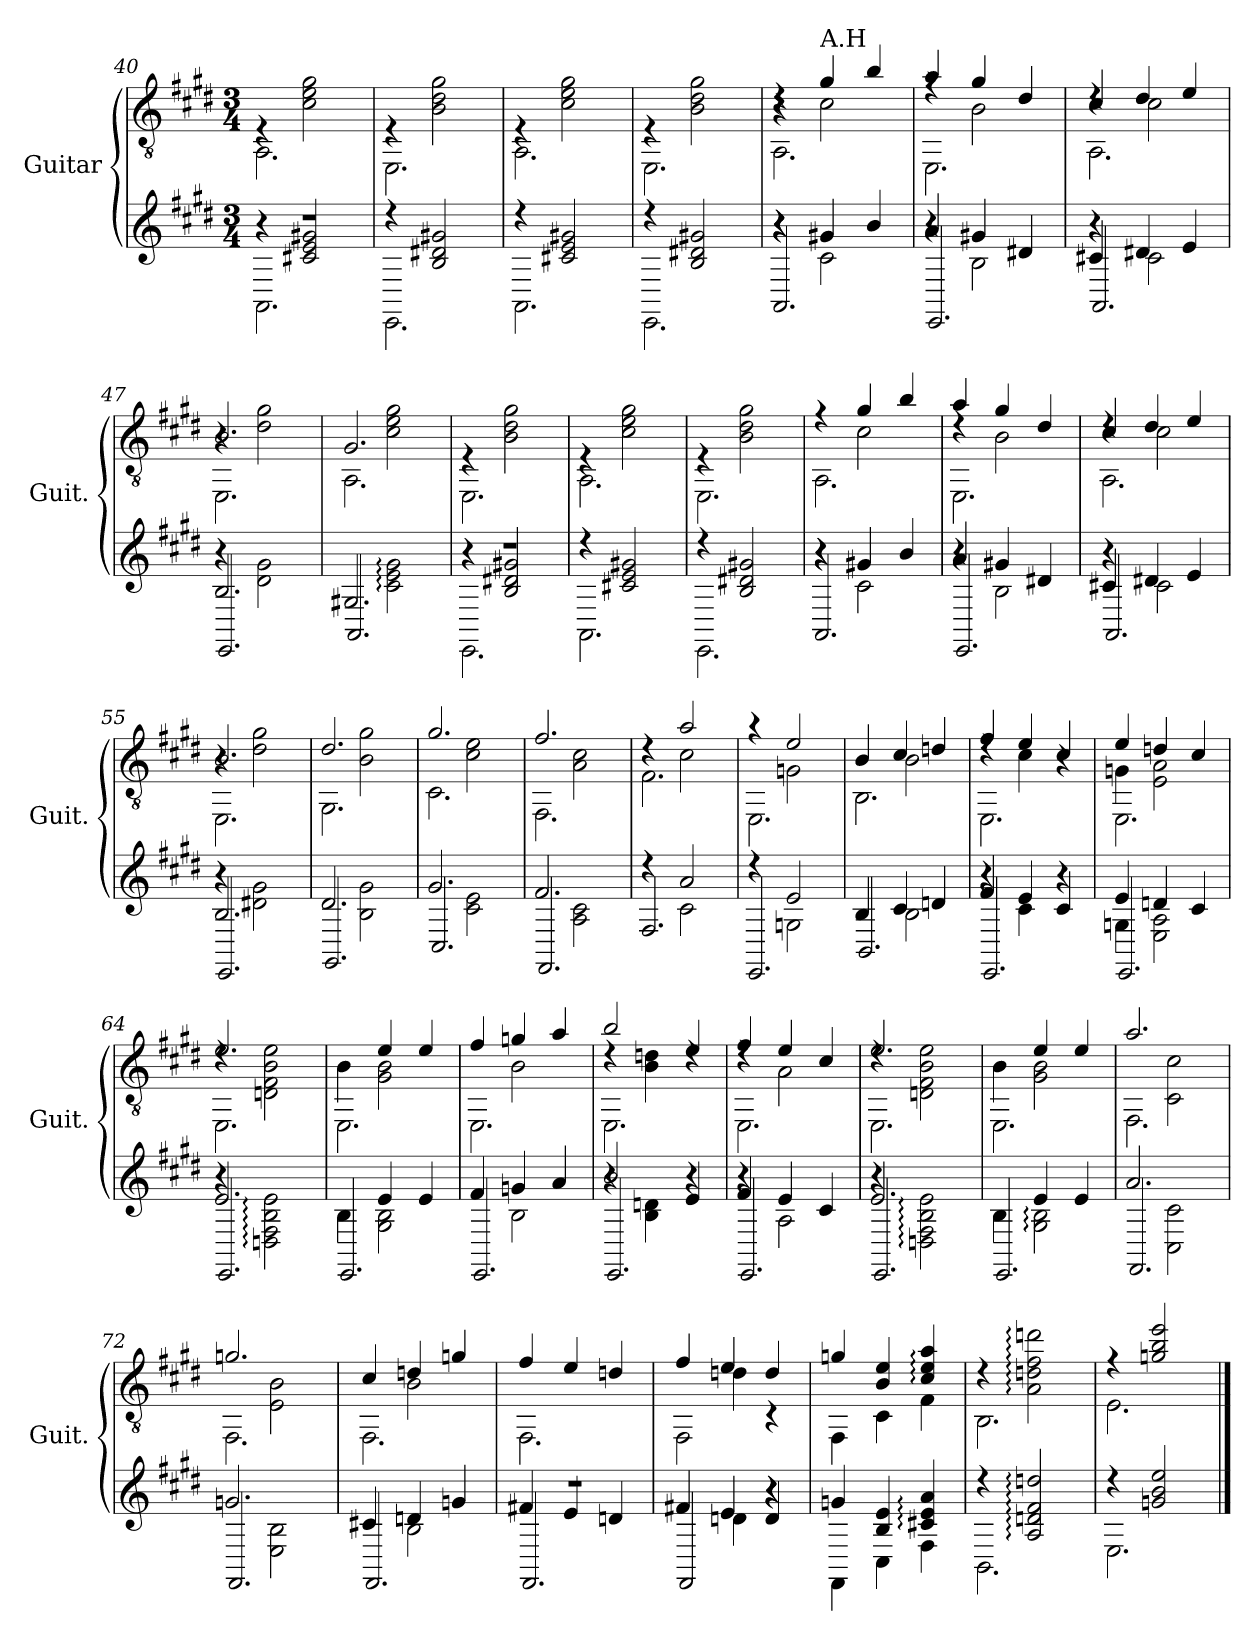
**kern	**kern
*part1	*part1
*staff2	*staff1
*I"Guitar	*
*I'Guit.	*
*	*clefGv2
*k[f#c#g#d#]	*k[f#c#g#d#]
*M3/4	*M3/4
=40	=40
*^	*^
*	*^	*	*^
4r	2.AA	2.r	4rE	2.AA\	2.ryy
2c#X 2e 2g#X	.	.	2c#\ 2e\ 2g#\	.	.
*	*v	*v	*	*	*
*	*	*	*v	*v
=41	=41	=41	=41
4r	2.EE	4rE	2.EE\
2B 2d#X 2g#X	.	2B\ 2d#\ 2g#\	.
=42	=42	=42	=42
4r	2.AA	4rE	2.AA\
2c#X 2e 2g#X	.	2c#\ 2e\ 2g#\	.
=43	=43	=43	=43
4r	2.EE	4rE	2.EE\
2B 2d#X 2g#X	.	2B\ 2d#\ 2g#\	.
!!LO:LB:g=z
=44	=44	=44	=44
*	*^	*	*^
4r	4r	2.AA	4r	4rd	2.AA\
!	!	!	!LO:TX:a:t=A.H	!	!
4g#X	2c#	.	4g#/	2c#\	.
4b	.	.	4b/	.	.
=45	=45	=45	=45	=45	=45
4a	4r	2.EE	4a/	4rf	2.EE\
4g#X	2B	.	4g#/	2B\	.
4d#X	.	.	4d#/	.	.
=46	=46	=46	=46	=46	=46
4c#X	4r	2.AA	4c#/	4rd	2.AA\
4d#X	2c#	.	4d#/	2c#\	.
4e	.	.	4e/	.	.
=47	=47	=47	=47	=47	=47
2.B	4r	2.EE	2.B/	4r	2.EE\
.	2d# 2g#	.	.	2d#\ 2g#\	.
=48	=48	=48	=48	=48	=48
2.G#X	4ryy	2.AA	2.G#/	4ryy	2.AA\
.	2c#: 2e: 2g#:	.	.	2c#\: 2e\: 2g#\:	.
=49	=49	=49	=49	=49	=49
4r	2.EE	2.r	4rE	2.EE\	2.ryy
2B 2d#X 2g#X	.	.	2B\ 2d#\ 2g#\	.	.
*	*v	*v	*	*	*
*	*	*	*v	*v
=50	=50	=50	=50
4r	2.AA	4rE	2.AA\
2c#X 2e 2g#X	.	2c#\ 2e\ 2g#\	.
=51	=51	=51	=51
4r	2.EE	4rE	2.EE\
2B 2d#X 2g#X	.	2B\ 2d#\ 2g#\	.
=52	=52	=52	=52
*	*^	*	*^
4r	4r	2.AA	4rGyy	4rf	2.AA\
4g#X	2c#	.	4g#/	2c#\	.
4b	.	.	4b/	.	.
!!LO:LB:g=z	!!	!!
=53	=53	=53	=53	=53	=53
4a	4r	2.EE	4a/	4rd	2.EE\
4g#X	2B	.	4g#/	2B\	.
4d#X	.	.	4d#/	.	.
=54	=54	=54	=54	=54	=54
4c#X	4r	2.AA	4c#/	4rd	2.AA\
4d#X	2c#	.	4d#/	2c#\	.
4e	.	.	4e/	.	.
=55	=55	=55	=55	=55	=55
2.B	4r	2.EE	2.B/	4r	2.EE\
.	2d#X 2g#	.	.	2d#\ 2g#\	.
=56	=56	=56	=56	=56	=56
2.d#	4ryy	2.GG#	2.d#/	4ryy	2.GG#\
.	2B 2g#	.	.	2B\ 2g#\	.
=57	=57	=57	=57	=57	=57
2.g#	4ryy	2.C#	2.g#/	4ryy	2.C#\
.	2c# 2e	.	.	2c#\ 2e\	.
=58	=58	=58	=58	=58	=58
2.f#	4ryy	2.FF#	2.f#/	4ryy	2.FF#\
.	2A 2c#	.	.	2A\ 2c#\	.
=59	=59	=59	=59	=59	=59
4r	4ryy	2.F#	4rd	4ryy	2.F#\
2a	2c#	.	2a/	2c#\	.
=60	=60	=60	=60	=60	=60
4r	4ryy	2.EE	4r	4ryy	2.EE\
2e	2Gn	.	2e/	2Gn\	.
!!LO:LB:g=z	!!	!!
=61	=61	=61	=61	=61	=61
4B	4ryy	2.BB	4B/	4ryy	2.BB\
4c#	2B	.	4c#/	2B\	.
4dn	.	.	4dn/	.	.
=62	=62	=62	=62	=62	=62
4f#	4r	2.EE	4f#/	4rd	2.EE\
4e	4c#	.	4e/	4c#\	.
4c#	4r	.	4c#/	4r	.
=63	=63	=63	=63	=63	=63
4e	4Gn	2.EE	4e/	4Gn\	2.EE\
4dn	2E 2A	.	4dn/	2E\ 2A\	.
4c#	.	.	4c#/	.	.
=64	=64	=64	=64	=64	=64
2.e	4r	2.EE	2.e/	4rd	2.EE\
.	2Dn: 2F#: 2B: 2e:	.	.	2Dn\: 2F#\: 2B\: 2e\:	.
=65	=65	=65	=65	=65	=65
4ryy	4B	2.EE	4rdyy	4B\	2.EE\
4e	2G# 2B	.	4e/	2G#\ 2B\	.
4e	.	.	4e/	.	.
=66	=66	=66	=66	=66	=66
4f#	4ryy	2.EE	4f#/	4ryy	2.EE\
4gn	2B	.	4gn/	2B\	.
4a	.	.	4a/	.	.
=67	=67	=67	=67	=67	=67
2b	4r	2.EE	2b/	4rd	2.EE\
.	4B 4dn	.	.	4B\ 4dn\	.
4e	4r	.	4e/	4rd	.
!!LO:LB:g=z	!!	!!
=68	=68	=68	=68	=68	=68
4f#	4r	2.EE	4f#/	4rd	2.EE\
4e	2A	.	4e/	2A\	.
4c#	.	.	4c#/	.	.
=69	=69	=69	=69	=69	=69
2.e	4r	2.EE	2.e/	4rd	2.EE\
.	2Dn: 2F#: 2B: 2e:	.	.	2Dn\: 2F#\: 2B\: 2e\:	.
=70	=70	=70	=70	=70	=70
4ryy	4B	2.EE	4rdyy	4B\	2.EE\
4e	2G#: 2B:	.	4e/	2G#\: 2B\:	.
4e	.	.	4e/	.	.
=71	=71	=71	=71	=71	=71
2.a	4ryy	2.FF#	2.a/	4ryy	2.FF#\
.	2C# 2c#	.	.	2C#\ 2c#\	.
=72	=72	=72	=72	=72	=72
2.g	4ryy	2.FF#	2.gn/	4ryy	2.FF#\
.	2E 2B	.	.	2E\ 2B\	.
=73	=73	=73	=73	=73	=73
4c#X	4ryy	2.FF#	4c#/	4ryy	2.FF#\
4d	2B	.	4dn/	2B\	.
4g	.	.	4gn/	.	.
=74	=74	=74	=74	=74	=74
4f#X	2.r	2.FF#	4f#/	2.ryy	2.FF#\
4e	.	.	4e/	.	.
4d	.	.	4dn/	.	.
!!LO:LB:g=z	!!	!!
=75	=75	=75	=75	=75	=75
4f#X	4ryy	2FF#	4f#/	4ryy	2FF#\
4e	4d	.	4e/	4dn\	.
4d	4r	4r	4d/	4rCyy	4rC
*	*v	*v	*	*	*
*	*	*	*v	*v
=76	=76	=76	=76
4g	4FF#	4gn/	4FF#\
4B 4e	4C#	4B/ 4e/	4C#\
4c#X: 4e: 4a:	4F#	4c#/: 4e/: 4a/:	4F#\
=77	=77	=77	=77
*	*	*MM70	*
4r	2.BB	4r	2.BB\
2A: 2dn: 2f#: 2ddn:	.	2A\: 2dn\: 2f#\: 2ddn\:	.
=78	=78	=78	=78
4r	2.E	4r	2.E\
2g 2b 2ee	.	2gn/ 2b/ 2ee/	.
*v	*v	*	*
*	*v	*v
==	==
*-	*-
